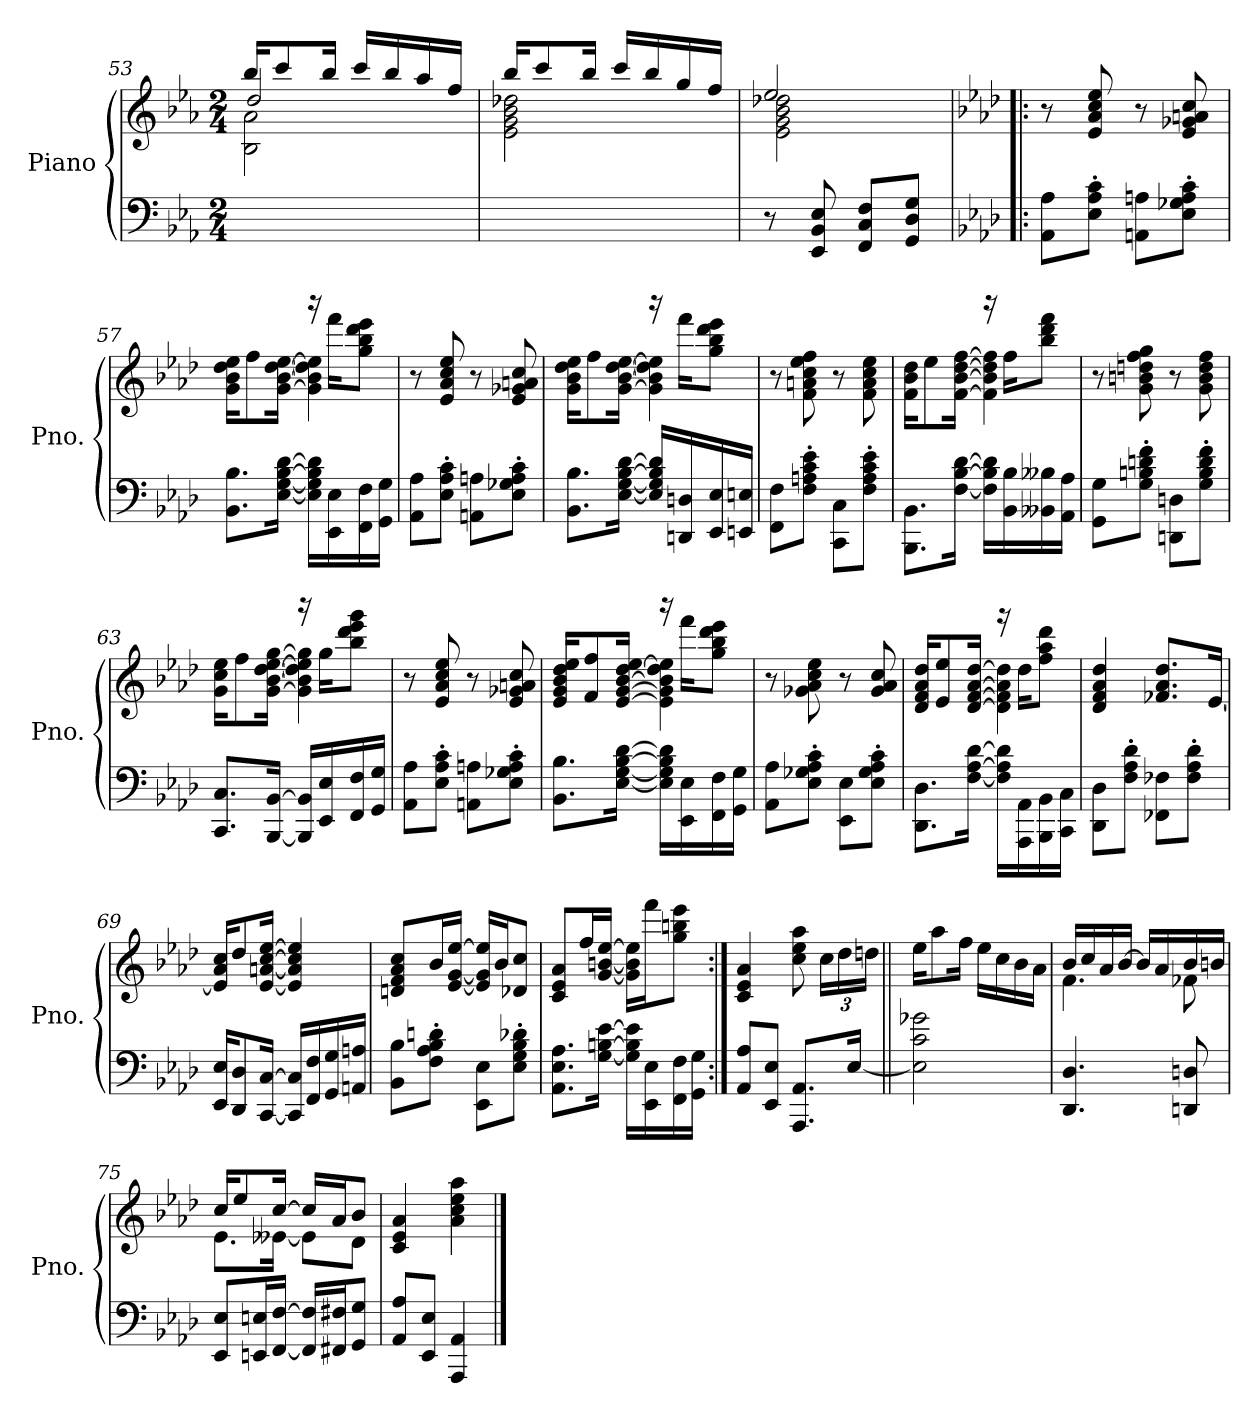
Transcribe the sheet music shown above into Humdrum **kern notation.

**kern	**kern
*part1	*part1
*staff2	*staff1
*I"Piano	*
*I'Pno.	*
*clefF4	*clefG2
*k[b-e-a-]	*k[b-e-a-]
*E-:	*E-:
*M2/4	*M2/4
=53	=53
*	*^
*	*	*^
2ryy	16bb-/KL	2B-\ 2a-\	2dd/
.	8ccc/	.	.
.	16bb-/Jk	.	.
.	16ccc/LL	.	.
.	16bb-/	.	.
.	16aa-/	.	.
.	16ff/JJ	.	.
*	*	*v	*v
=54	=54	=54
2ryy	16bb-/KL	2e-\ 2g\ 2b-\ 2dd-X\
.	8ccc/	.
.	16bb-/Jk	.
.	16ccc/LL	.
.	16bb-/	.
.	16gg/	.
.	16ff/JJ	.
=55	=55	=55
8r	2ee-/	2e-\ 2g\ 2b-\ 2dd-X\
8EE-/ 8BB-/ 8E-/	.	.
8FF/ 8C/ 8F/L	.	.
8GG/ 8D/ 8G/J	.	.
*	*v	*v
!!LO:PB:g=z
=56!|:	=56!|:
*k[b-e-a-d-]	*k[b-e-a-d-]
*A-:	*A-:
8AA-\ 8A-\L	8r
8E-\' 8A-\' 8c\'J	8e-/ 8a-/ 8cc/ 8ee-/
8AAn\ 8An\L	8r
8E-\' 8G-X\' 8A\' 8c\'J	8e-/ 8g-X/ 8an/ 8cc/
=57	=57
*	*^
8.BB-\ 8.B-\L	16g\ 16b-\ 16dd-\ 16ee-\KL	4ryy
.	8ff\	.
[16E-\ [16G\ [16B-\ [16d-\Jk	[16g\ [16b-\ [16dd-\ [16ee-\Jk	.
16E-\] 16G\] 16B-\] 16d-\]LL	4g\] 4b-\] 4dd-\] 4ee-\]	16rbbb
16EE-\ 16E-\	.	16fff\KL
16FF\ 16F\	.	8gg\ 8bb-\ 8ddd-\ 8eee-\J
16GG\ 16G\JJ	.	.
*	*v	*v
=58	=58
8AA-\ 8A-\L	8r
8E-\' 8A-\' 8c\'J	8e-/ 8a-/ 8cc/ 8ee-/
8AAn\ 8An\L	8r
8E-\' 8G-X\' 8A\' 8c\'J	8e-/ 8g-X/ 8an/ 8cc/
=59	=59
*	*^
8.BB-\ 8.B-\L	16g\ 16b-\ 16dd-\ 16ee-\KL	4ryy
.	8ff\	.
[16E-\ [16G\ [16B-\ [16d-\Jk	[16g\ [16b-\ [16dd-\ [16ee-\Jk	.
16E-/] 16G/] 16B-/] 16d-/]LL	4g\] 4b-\] 4dd-\] 4ee-\]	16rbbb
16DDn/ 16Dn/	.	16fff\KL
16EE-/ 16E-/	.	8gg\ 8bb-\ 8ddd-\ 8eee-\J
16EEn/ 16En/JJ	.	.
*	*v	*v
!!LO:LB:g=z
=60	=60
8FF\ 8F\L	8r
8F\' 8An\' 8c\' 8e-\'J	8f\ 8an\ 8cc\ 8ee-\ 8ff\
8CC\ 8C\L	8r
8F\' 8A\' 8c\' 8e-\'J	8f\ 8a\ 8cc\ 8ee-\
=61	=61
*	*^
8.BBB-\ 8.BB-\L	16f\ 16b-\ 16dd-\KL	4ryy
.	8ee-\	.
[16F\ [16B-\ [16d-\Jk	[16f\ [16b-\ [16dd-\ [16ff\Jk	.
16F\] 16B-\] 16d-\]LL	4f\] 4b-\] 4dd-\] 4ff\]	16rbbb
16BB-\ 16B-\	.	16ff\KL
16BB--X\ 16B--X\	.	8bb-\ 8ddd-\ 8fff\J
16AA-\ 16A-\JJ	.	.
*	*v	*v
=62	=62
8GG\ 8G\L	8r
8G\' 8Bn\' 8dn\' 8f\'J	8g\ 8bn\ 8ddn\ 8ff\ 8gg\
8DDn\ 8Dn\L	8r
8G\' 8B\' 8d\' 8f\'J	8g\ 8b\ 8dd\ 8ff\
=63	=63
*	*^
8.CC/ 8.C/L	16g\ 16cc\ 16ee-\KL	4ryy
.	8ff\	.
[16BBB-/ [16BB-/Jk	[16g\ [16b-\ [16dd-\ [16ee-\ [16gg\Jk	.
16BBB-/] 16BB-/]LL	4g\] 4b-\] 4dd-\] 4ee-\] 4gg\]	16rbbb
16EE-/ 16E-/	.	16gg\KL
16FF/ 16F/	.	8bb-\ 8ddd-\ 8eee-\ 8ggg\J
16GG/ 16G/JJ	.	.
*	*v	*v
!!LO:LB:g=z
=64	=64
8AA-\ 8A-\L	8r
8E-\' 8A-\' 8c\'J	8e-/ 8a-/ 8cc/ 8ee-/
8AAn\ 8An\L	8r
8E-\' 8G-X\' 8A\' 8c\'J	8e-/ 8g-X/ 8an/ 8cc/
=65	=65
*	*^
8.BB-\ 8.B-\L	16e-/ 16g/ 16b-/ 16dd-/ 16ee-/KL	4ryy
.	8f/ 8ff/	.
[16E-\ [16G\ [16B-\ [16d-\Jk	[16e-/ [16g/ [16b-/ [16dd-/ [16ee-/Jk	.
16E-\] 16G\] 16B-\] 16d-\]LL	4e-\] 4g\] 4b-\] 4dd-\] 4ee-\]	16rbbb
16EE-\ 16E-\	.	16fff\KL
16FF\ 16F\	.	8gg\ 8bb-\ 8ddd-\ 8eee-\J
16GG\ 16G\JJ	.	.
*	*v	*v
=66	=66
8AA-\ 8A-\L	8r
8E-\' 8G-X\' 8A-\' 8c\'J	8g-X\ 8a-\ 8cc\ 8ee-\
8EE-\ 8E-\L	8r
8E-\' 8G-\' 8A-\' 8c\'J	8g-/ 8a-/ 8cc/
=67	=67
*	*^
8.DD-\ 8.D-\L	16d-/ 16f/ 16a-/ 16dd-/KL	4ryy
.	8e-/ 8ee-/	.
[16F\ [16A-\ [16d-\Jk	[16d-/ [16f/ [16a-/ [16dd-/Jk	.
16F\] 16A-\] 16d-\]LL	4d-\] 4f\] 4a-\] 4dd-\]	16rggg
16AAA-\ 16AA-\	.	16dd-\KL
16BBB-\ 16BB-\	.	8ff\ 8aa-\ 8ddd-\J
16CC\ 16C\JJ	.	.
*	*v	*v
!!LO:LB:g=z
=68	=68
8DD-\ 8D-\L	4d-/ 4f/ 4a-/ 4dd-/
8F\' 8A-\' 8d-\'J	.
8FF-X\ 8F-X\L	8.f-X/ 8.a-/ 8.dd-/L
8F-\' 8A-\' 8d-\'J	.
.	[16e-/Jk
=69	=69
16EE-/ 16E-/KL	16e-/] 16a-/ 16cc/KL
8DD-/ 8D-/	8dd-/
[16CC/ [16C/Jk	[16e-/ [16an/ [16cc/ [16ee-/Jk
16CC/] 16C/]LL	4e-/] 4a/] 4cc/] 4ee-/]
16FF/ 16F/	.
16GG/ 16G/	.
16AAn/ 16An/JJ	.
=70	=70
8BB-\ 8B-\L	8dn/ 8f/ 8a-/ 8cc/L
8F\' 8A-\' 8B-\' 8dn\'J	16b-/L
.	[16e-/ [16g/ [16ee-/JJ
8EE-\ 8E-\L	16e-/] 16g/] 16ee-/]LL
.	16b-/J
8E-\' 8G\' 8B-\' 8d-X\'J	8d-X/ 8cc/J
=71	=71
8.AA-\ 8.E-\ 8.A-\L	8c/ 8e-/ 8a-/L
.	16ff/L
[16G\ [16Bn\ [16e-\Jk	[16g/ [16bn/ [16ee-/JJ
16G\] 16B\] 16e-\]LL	16g\] 16b\] 16ee-\]LL
16EE-\ 16E-\	16fff\J
16FF\ 16F\	8gg\ 8bbn\ 8eee-\J
16GG\ 16G\JJ	.
=72:|!	=72:|!
8AA-/ 8A-/L	4c/ 4e-/ 4a-/
8EE-/ 8E-/J	.
8.AAA-/ 8.AA-/L	8cc\ 8ee-\ 8aa-\
*	*Xbrackettup
.	24cc\LL
.	24dd-\
[16E-/Jk	.
.	24ddn\JJ
!!LO:LB:g=z
=73||	=73||
2E-\] 2c\ 2g-X\	16ee-\KL
.	8aa-\
.	16ff\Jk
.	16ee-\LL
.	16cc\
.	16b-\
.	16a-\JJ
=74	=74
*	*^
4.DD-/ 4.D-/	16b-/LL	4.f\
.	16cc/	.
.	16a-/	.
.	[16b-/JJ	.
.	16b-/LL]	.
.	16a-/	.
8DDn/ 8Dn/	16b-/	8f-X\
.	16bn/JJ	.
=75	=75	=75
8EE-/ 8E-/L	16cc/KL	8.e-\L
.	8ee-/	.
16EEn/ 16En/L	.	.
[16FF/ [16F/JJ	[16cc/Jk	[16e--X\Jk
16FF/] 16F/]LL	16cc/LL]	8e--\L]
16FF#X/ 16F#X/J	16a-/J	.
8GG/ 8G/J	8b-/J	8d-\J
*	*v	*v
=76	=76
8AA-/ 8A-/L	4c/ 4e-/ 4a-/
8EE-/ 8E-/J	.
4AAA-/ 4AA-/	4a-\ 4cc\ 4ee-\ 4aa-\
==	==
*-	*-
